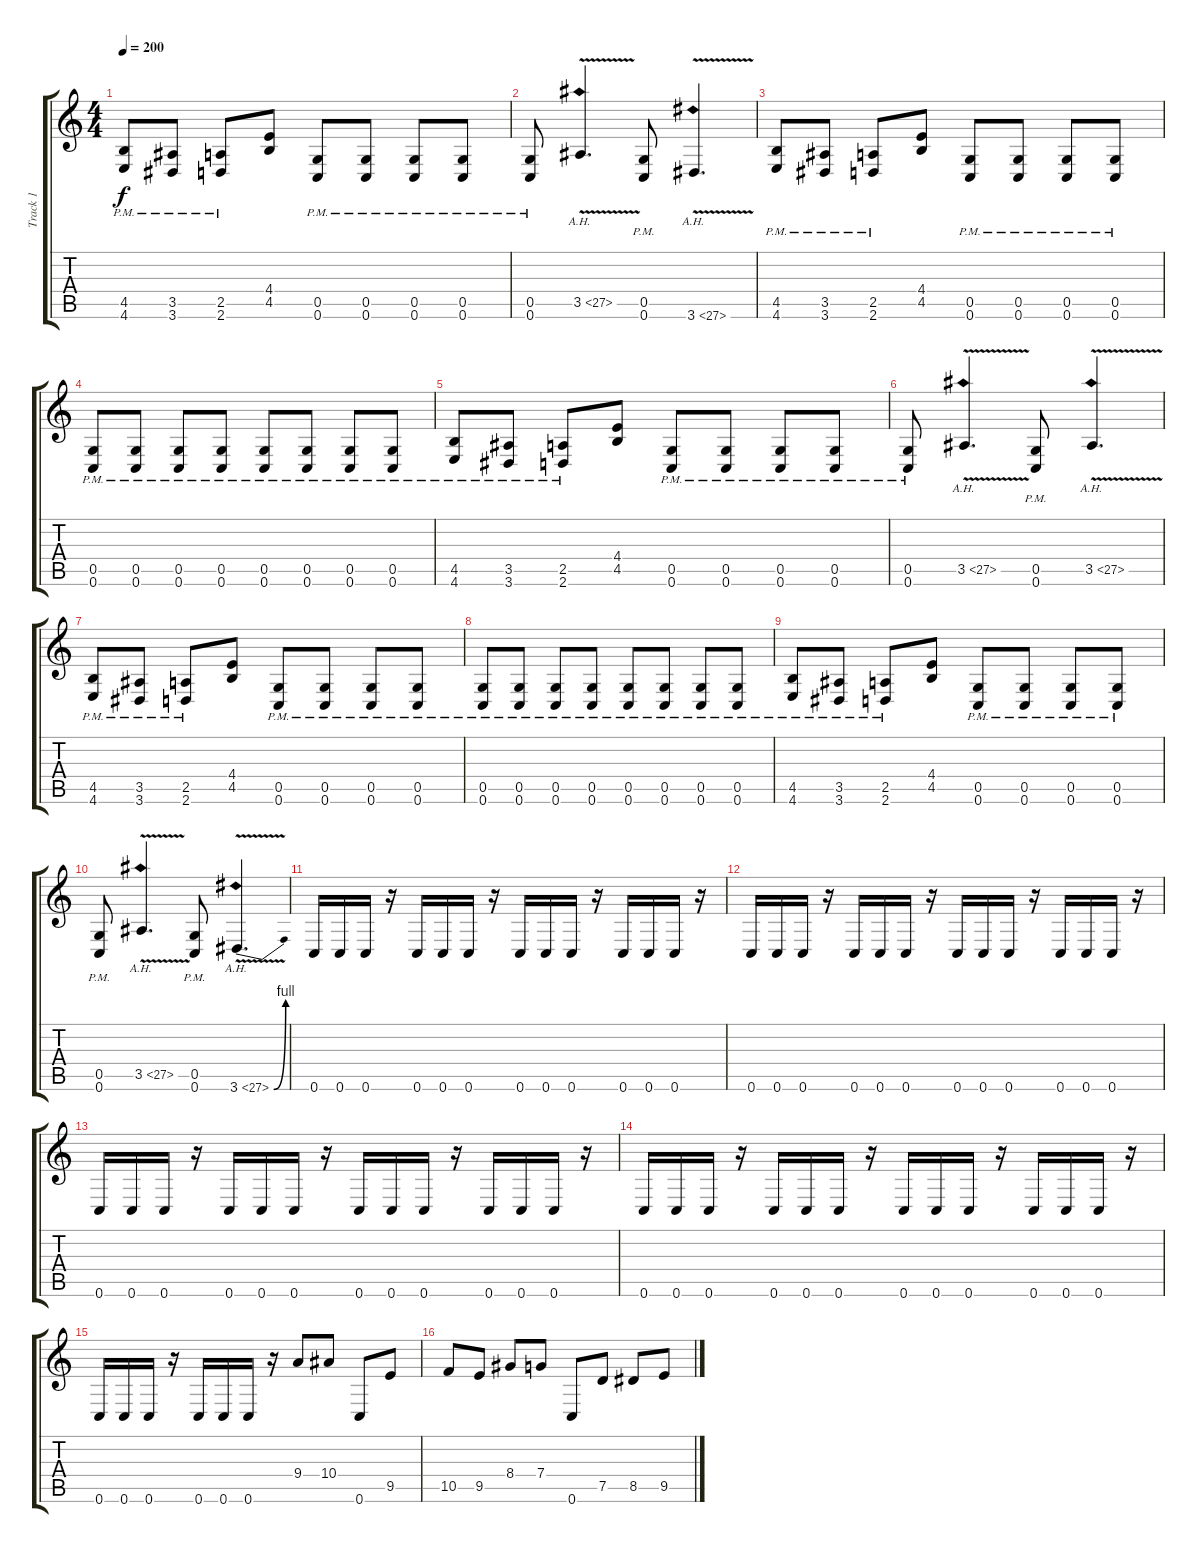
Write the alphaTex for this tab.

\track ("Track 1" "Track 1") {instrument acousticguitarsteel}
\staff {score tabs}
\tuning (D4 A3 F3 C3 G2 C2) {hide}
\ts (4 4)
\tempo 200
\clef g2
\ks c
(4.5{pm} 4.6{pm}).8{dy f} (3.5{pm} 3.6{pm}).8 (2.5{pm} 2.6{pm}).8 (4.4 4.5).8 (0.5{pm} 0.6{pm}).8 (0.5{pm} 0.6{pm}).8 (0.5{pm} 0.6{pm}).8 (0.5{pm} 0.6{pm}).8 |
(0.5{pm} 0.6{pm}).8 3.5{ah 24 v}.4{d instrument guitarharmonics} (0.5{pm} 0.6{pm}).8{instrument distortionguitar} 3.6{ah 24 v}.4{d instrument guitarharmonics} |
(4.5{pm} 4.6{pm}).8{instrument distortionguitar} (3.5{pm} 3.6{pm}).8 (2.5{pm} 2.6{pm}).8 (4.4 4.5).8 (0.5{pm} 0.6{pm}).8 (0.5{pm} 0.6{pm}).8 (0.5{pm} 0.6{pm}).8 (0.5{pm} 0.6{pm}).8 |
(0.5{pm} 0.6{pm}).8 (0.5{pm} 0.6{pm}).8 (0.5{pm} 0.6{pm}).8 (0.5{pm} 0.6{pm}).8 (0.5{pm} 0.6{pm}).8 (0.5{pm} 0.6{pm}).8 (0.5{pm} 0.6{pm}).8 (0.5{pm} 0.6{pm}).8 |
(4.5{pm} 4.6{pm}).8 (3.5{pm} 3.6{pm}).8 (2.5{pm} 2.6{pm}).8 (4.4 4.5).8 (0.5{pm} 0.6{pm}).8 (0.5{pm} 0.6{pm}).8 (0.5{pm} 0.6{pm}).8 (0.5{pm} 0.6{pm}).8 |
(0.5{pm} 0.6{pm}).8 3.5{ah 24 v}.4{d instrument guitarharmonics} (0.5{pm} 0.6{pm}).8{instrument distortionguitar} 3.5{ah 24 v}.4{d instrument guitarharmonics} |
(4.5{pm} 4.6{pm}).8{instrument distortionguitar} (3.5{pm} 3.6{pm}).8 (2.5{pm} 2.6{pm}).8 (4.4 4.5).8 (0.5{pm} 0.6{pm}).8 (0.5{pm} 0.6{pm}).8 (0.5{pm} 0.6{pm}).8 (0.5{pm} 0.6{pm}).8 |
(0.5{pm} 0.6{pm}).8 (0.5{pm} 0.6{pm}).8 (0.5{pm} 0.6{pm}).8 (0.5{pm} 0.6{pm}).8 (0.5{pm} 0.6{pm}).8 (0.5{pm} 0.6{pm}).8 (0.5{pm} 0.6{pm}).8 (0.5{pm} 0.6{pm}).8 |
(4.5{pm} 4.6{pm}).8 (3.5{pm} 3.6{pm}).8 (2.5{pm} 2.6{pm}).8 (4.4 4.5).8 (0.5{pm} 0.6{pm}).8 (0.5{pm} 0.6{pm}).8 (0.5{pm} 0.6{pm}).8 (0.5{pm} 0.6{pm}).8 |
(0.5{pm} 0.6{pm}).8 3.5{ah 24 v}.4{d instrument guitarharmonics} (0.5{pm} 0.6{pm}).8{instrument distortionguitar} 3.6{be (bend 0 0 60 4) ah 24 v}.4{d instrument guitarharmonics} |
0.6.16{instrument distortionguitar} 0.6.16 0.6.16 r.16 0.6.16 0.6.16 0.6.16 r.16 0.6.16 0.6.16 0.6.16 r.16 0.6.16 0.6.16 0.6.16 r.16 |
0.6.16{instrument distortionguitar} 0.6.16 0.6.16 r.16 0.6.16 0.6.16 0.6.16 r.16 0.6.16 0.6.16 0.6.16 r.16 0.6.16 0.6.16 0.6.16 r.16 |
0.6.16{instrument distortionguitar} 0.6.16 0.6.16 r.16 0.6.16 0.6.16 0.6.16 r.16 0.6.16 0.6.16 0.6.16 r.16 0.6.16 0.6.16 0.6.16 r.16 |
0.6.16{instrument distortionguitar} 0.6.16 0.6.16 r.16 0.6.16 0.6.16 0.6.16 r.16 0.6.16 0.6.16 0.6.16 r.16 0.6.16 0.6.16 0.6.16 r.16 |
0.6.16 0.6.16 0.6.16 r.16 0.6.16 0.6.16 0.6.16 r.16 9.4.8 10.4.8 0.6.8 9.5.8 |
10.5.8 9.5.8 8.4.8 7.4.8 0.6.8 7.5.8 8.5.8 9.5.8
